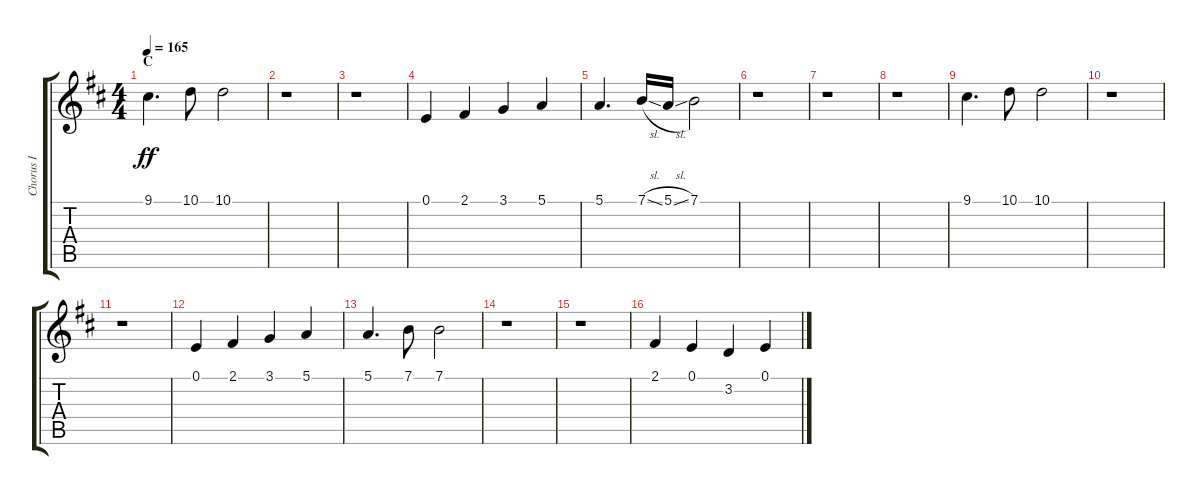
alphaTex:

\track ("Chorus I" "Chorus I") {instrument voiceoohs}
\staff {score tabs}
\tuning (E4 B3 G3 D3 A2 E2) {hide}
\ts (4 4)
\section ("" "C")
\tempo 165
\clef g2
\ks d
9.1.4{d dy ff} 10.1.8 10.1.2 |
r.1 |
r.1 |
0.1.4 2.1.4 3.1.4 5.1.4 |
5.1.4{d} 7.1{sl}.16 5.1{sl}.16 7.1.2 |
r.1 |
r.1 |
r.1 |
9.1.4{d} 10.1.8 10.1.2 |
r.1 |
r.1 |
0.1.4 2.1.4 3.1.4 5.1.4 |
5.1.4{d} 7.1.8 7.1.2 |
r.1 |
r.1 |
2.1.4 0.1.4 3.2.4 0.1.4
